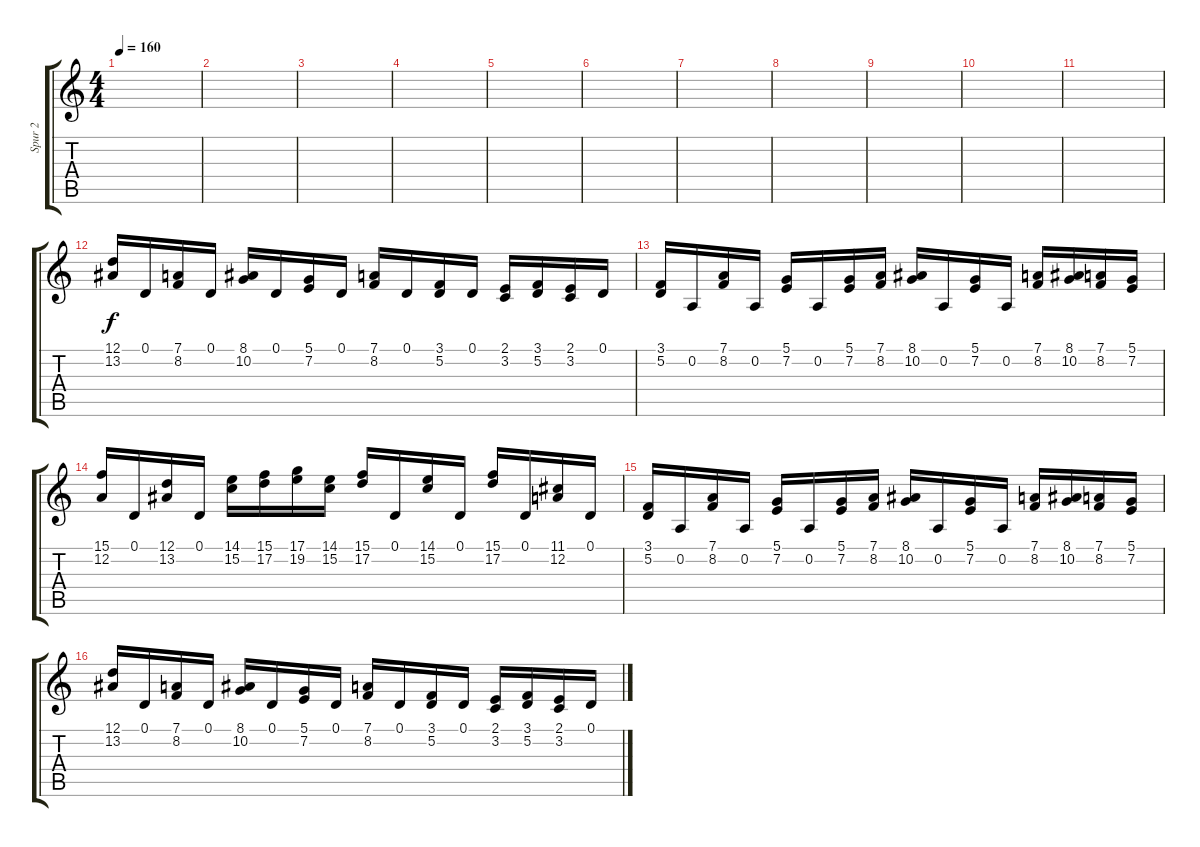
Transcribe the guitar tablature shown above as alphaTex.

\track ("Spur 2" "Spur 2") {instrument choiraahs}
\staff {score tabs}
\tuning (D4 A3 F3 C3 G2 D2) {hide}
\ts (4 4)
\tempo 160
\clef g2
\ks c
|
|
|
|
|
|
|
|
|
|
|
(12.1 13.2).16 0.1.16 (7.1 8.2).16 0.1.16 (8.1 10.2).16 0.1.16 (5.1 7.2).16 0.1.16 (7.1 8.2).16 0.1.16 (3.1 5.2).16 0.1.16 (2.1 3.2).16 (3.1 5.2).16 (2.1 3.2).16 0.1.16 |
(3.1 5.2).16 0.2.16 (7.1 8.2).16 0.2.16 (5.1 7.2).16 0.2.16 (5.1 7.2).16 (7.1 8.2).16 (8.1 10.2).16 0.2.16 (5.1 7.2).16 0.2.16 (7.1 8.2).16 (8.1 10.2).16 (7.1 8.2).16 (5.1 7.2).16 |
(15.1 12.2).16 0.1.16 (12.1 13.2).16 0.1.16 (14.1 15.2).16 (15.1 17.2).16 (17.1 19.2).16 (14.1 15.2).16 (15.1 17.2).16 0.1.16 (14.1 15.2).16 0.1.16 (15.1 17.2).16 0.1.16 (11.1 12.2).16 0.1.16 |
(3.1 5.2).16 0.2.16 (7.1 8.2).16 0.2.16 (5.1 7.2).16 0.2.16 (5.1 7.2).16 (7.1 8.2).16 (8.1 10.2).16 0.2.16 (5.1 7.2).16 0.2.16 (7.1 8.2).16 (8.1 10.2).16 (7.1 8.2).16 (5.1 7.2).16 |
(12.1 13.2).16 0.1.16 (7.1 8.2).16 0.1.16 (8.1 10.2).16 0.1.16 (5.1 7.2).16 0.1.16 (7.1 8.2).16 0.1.16 (3.1 5.2).16 0.1.16 (2.1 3.2).16 (3.1 5.2).16 (2.1 3.2).16 0.1.16
